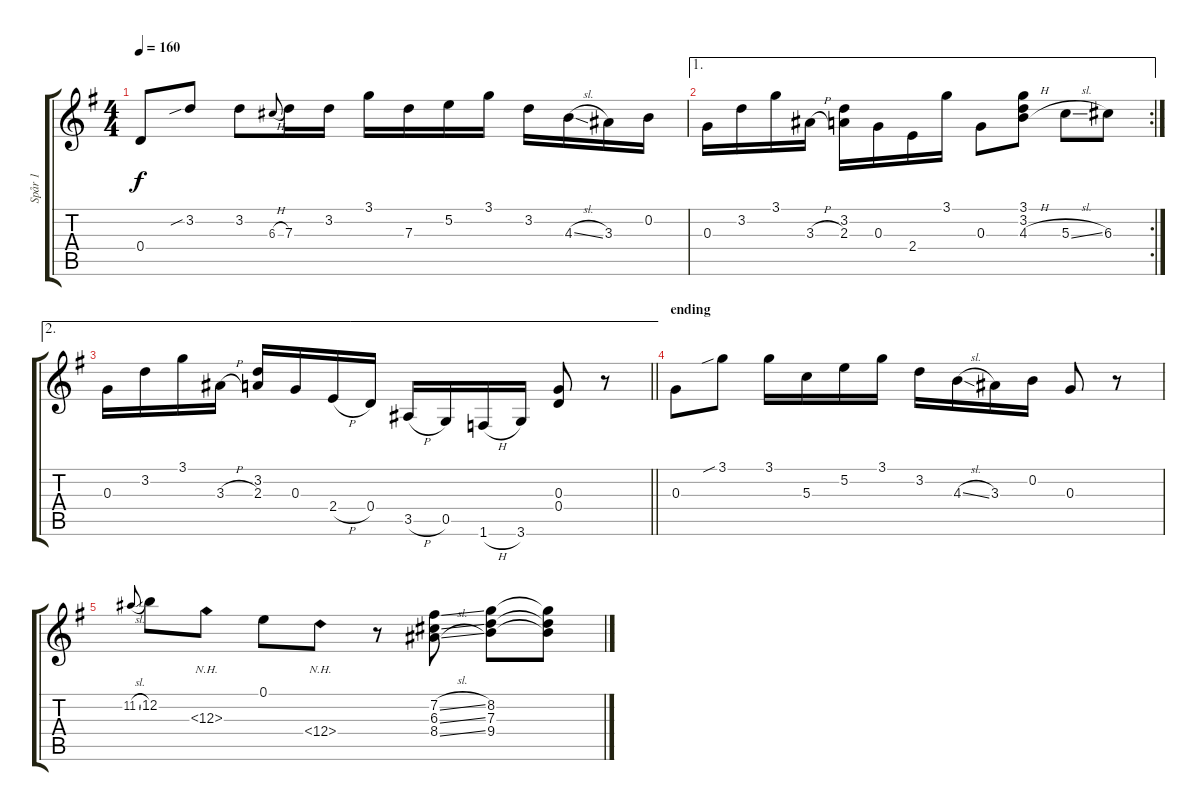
\track ("Spår 1" "Spår 1") {instrument acousticguitarsteel}
\staff {score tabs}
\tuning (E4 B3 G3 D3 G2 E2) {hide}
\ts (4 4)
\tempo 160
\clef g2
\ks g
0.4.8{dy f} 3.2{sib}.8 3.2.8 6.3{h}.8{gr onbeat} 7.3.16 3.2.16 3.1.16 7.3.16 5.2.16 3.1.16 3.2.16 4.3{sl}.16 3.3.16 0.2.16 |
\ae 1
\rc 2
0.3.16 3.2.16 3.1.16 3.3{h}.16 (3.2 2.3).16 0.3.16 2.4.16 3.1.16 0.3.8 (3.1 3.2 4.3{h}).8 5.3{sl}.8 6.3.8 |
\ae 2
\barLineRight lightlight
0.3.16 3.2.16 3.1.16 3.3{h}.16 (3.2 2.3).16 0.3.16 2.4{h}.16 0.4.16 3.5{h}.16 0.5.16 1.6{h}.16 3.6.16 (0.3 0.4).8 r.8 |
\section ("" "ending")
0.3.8 3.1{sib}.8 3.1.16 5.3.16 5.2.16 3.1.16 3.2.16 4.3{sl}.16 3.3.16 0.2.16 0.3.8 r.8 |
11.2{sl}.8{gr onbeat} 12.2.8 12.3{nh}.8 0.1.8 12.4{nh}.8 r.8 (7.2{sl} 6.3{sl} 8.4{sl}).8 (8.2 7.3 9.4).8 (8.2{t} 7.3{t} 9.4{t}).8
